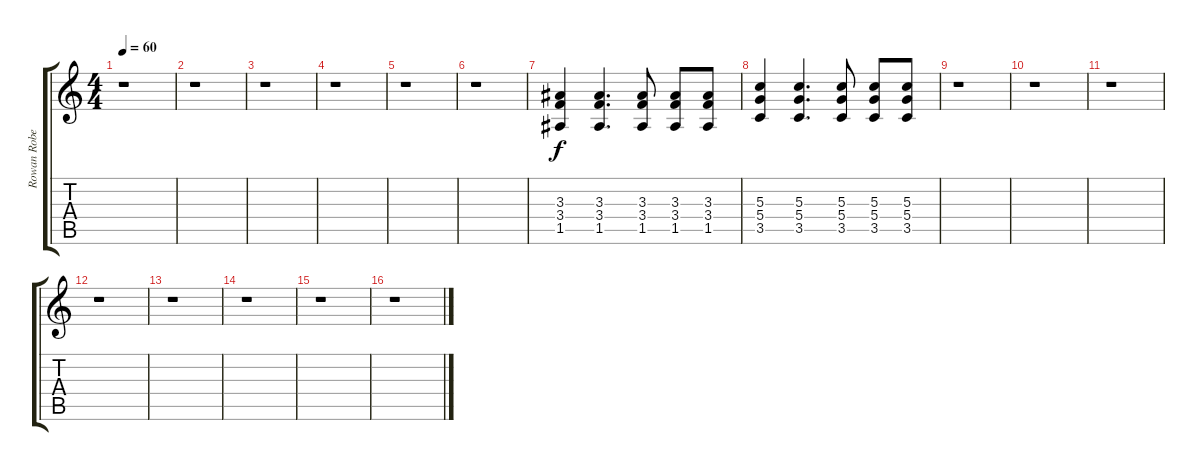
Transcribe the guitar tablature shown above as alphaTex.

\track ("Rowan Robertson" "Rowan Robe") {instrument acousticguitarsteel}
\staff {score tabs}
\tuning (E4 B3 G3 D3 A2 D2) {hide}
\ts (4 4)
\tempo 60
\clef g2
\ks c
r.1{dy f} |
r.1 |
r.1 |
r.1 |
r.1 |
r.1 |
(3.3 3.4 1.5).4 (3.3 3.4 1.5).4{d} (3.3 3.4 1.5).8 (3.3 3.4 1.5).8 (3.3 3.4 1.5).8 |
(5.3 5.4 3.5).4 (5.3 5.4 3.5).4{d} (5.3 5.4 3.5).8 (5.3 5.4 3.5).8 (5.3 5.4 3.5).8 |
r.1 |
r.1 |
r.1 |
r.1 |
r.1 |
r.1 |
r.1 |
r.1
